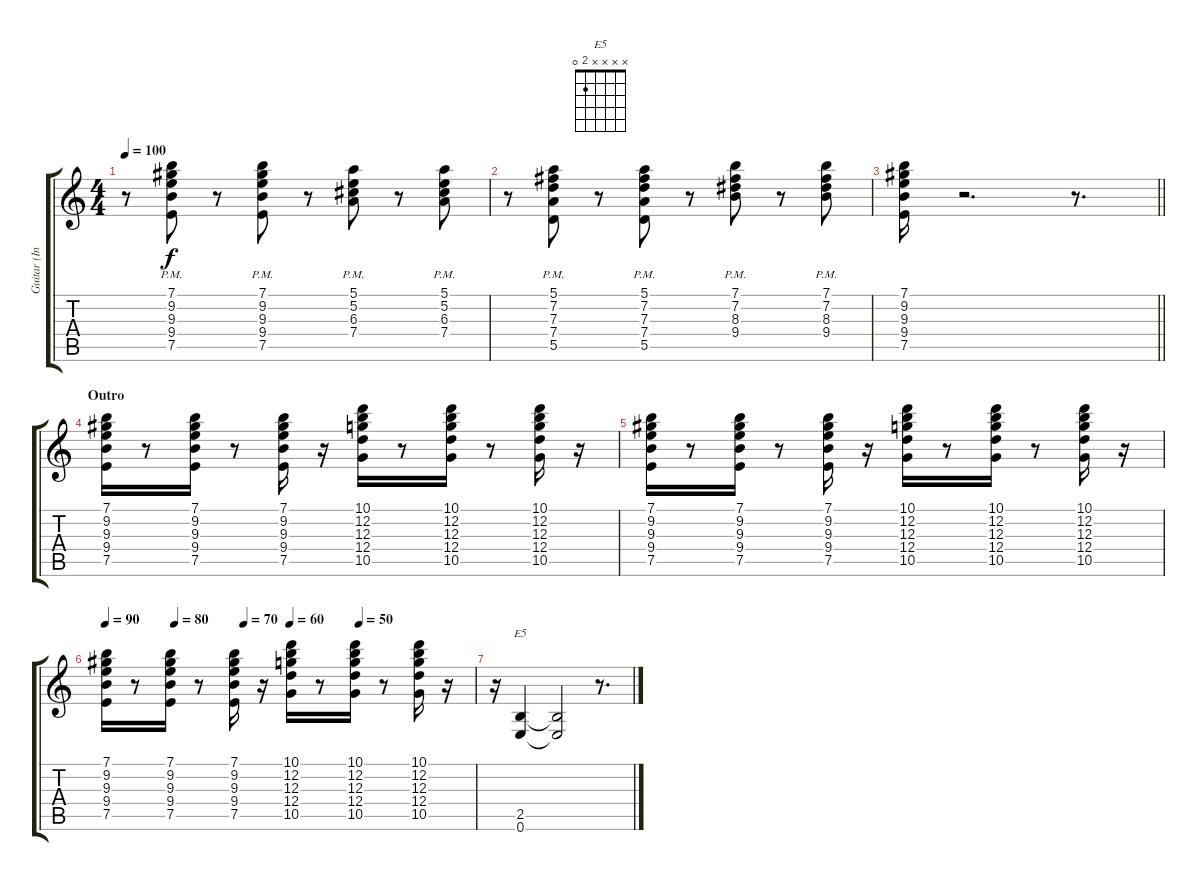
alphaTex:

\track ("Guitar (Intro/Verse)" "Guitar (In") {instrument electricguitarclean}
\staff {score tabs}
\tuning (E4 B3 G3 D3 A2 E2) {hide}
\chord ("E5" x x x x 2 0)
\ts (4 4)
\tempo 100
\clef g2
\ks c
r.8{dy f} (7.1{pm} 9.2{pm} 9.3{pm} 9.4{pm} 7.5{pm}).8 r.8 (7.1{pm} 9.2{pm} 9.3{pm} 9.4{pm} 7.5{pm}).8 r.8 (5.1{pm} 5.2{pm} 6.3{pm} 7.4{pm}).8 r.8 (5.1{pm} 5.2{pm} 6.3{pm} 7.4{pm}).8 |
r.8 (5.1{pm} 7.2{pm} 7.3{pm} 7.4{pm} 5.5{pm}).8 r.8 (5.1{pm} 7.2{pm} 7.3{pm} 7.4{pm} 5.5{pm}).8 r.8 (7.1{pm} 7.2{pm} 8.3{pm} 9.4{pm}).8 r.8 (7.1{pm} 7.2{pm} 8.3{pm} 9.4{pm}).8 |
\barLineRight lightlight
(7.1 9.2 9.3 9.4 7.5).16 r.2{d} r.8{d} |
\section ("" "Outro")
(7.1 9.2 9.3 9.4 7.5).16 r.8 (7.1 9.2 9.3 9.4 7.5).16 r.8 (7.1 9.2 9.3 9.4 7.5).16 r.16 (10.1 12.2 12.3 12.4 10.5).16 r.8 (10.1 12.2 12.3 12.4 10.5).16 r.8 (10.1 12.2 12.3 12.4 10.5).16 r.16 |
(7.1 9.2 9.3 9.4 7.5).16 r.8 (7.1 9.2 9.3 9.4 7.5).16 r.8 (7.1 9.2 9.3 9.4 7.5).16 r.16 (10.1 12.2 12.3 12.4 10.5).16 r.8 (10.1 12.2 12.3 12.4 10.5).16 r.8 (10.1 12.2 12.3 12.4 10.5).16 r.16 |
\tempo 90
\tempo (80 0.1875)
\tempo (70 0.375)
\tempo (60 0.5)
\tempo (50 0.6875)
(7.1 9.2 9.3 9.4 7.5).16 r.8 (7.1 9.2 9.3 9.4 7.5).16 r.8 (7.1 9.2 9.3 9.4 7.5).16 r.16 (10.1 12.2 12.3 12.4 10.5).16 r.8 (10.1 12.2 12.3 12.4 10.5).16 r.8 (10.1 12.2 12.3 12.4 10.5).16 r.16 |
r.16 (2.5 0.6).4{ch "E5"} (2.5{t} 0.6{t}).2 r.8{d}
